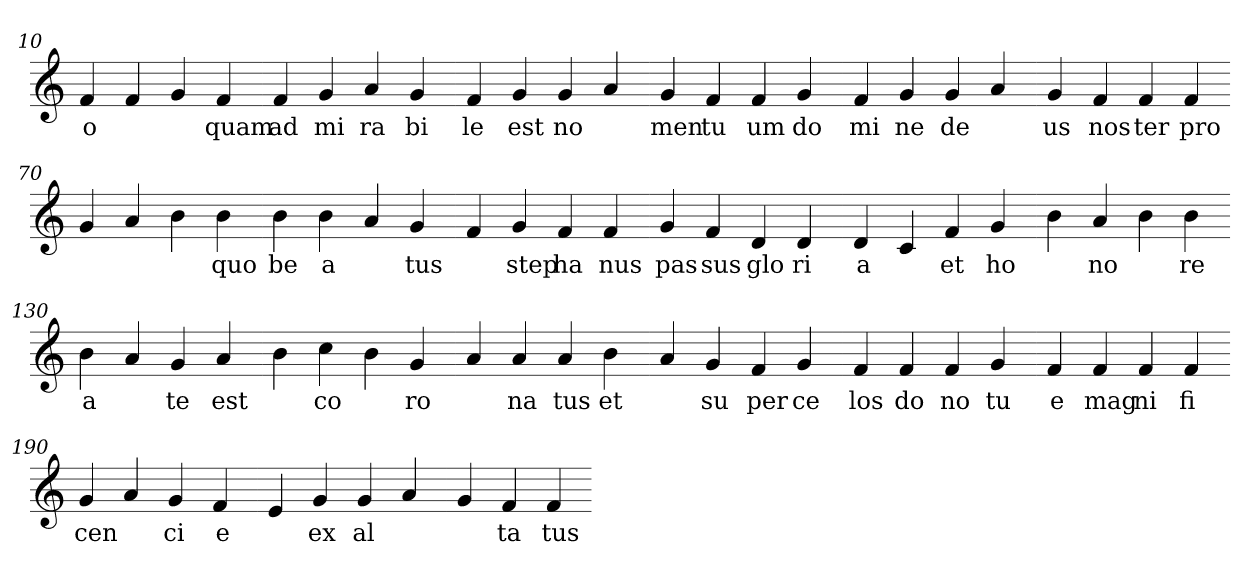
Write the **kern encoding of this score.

**kern	**text
*part1	*part1
*staff1	*staff1
*clefG2	*
=10.	=10.
4f	o
4f	.
4g	.
4f	quam
=20.-	=20.-
4f	ad
4g	mi
4a	ra
4g	bi
=30.-	=30.-
4f	le
4g	est
4g	no
4a	.
=40.-	=40.-
4g	men
4f	tu
4f	um
4g	do
=50.-	=50.-
4f	mi
4g	ne
4g	de
4a	.
=60.-	=60.-
4g	us
4f	nos
4f	ter
4f	pro
=70.-	=70.-
4g	.
4a	.
4b	.
4b	quo
=80.-	=80.-
4b	be
4b	a
4a	.
4g	tus
=90.-	=90.-
4f	.
4g	step
4f	ha
4f	nus
=100.-	=100.-
4g	pas
4f	sus
4d	glo
4d	ri
=110.-	=110.-
4d	a
4c	.
4f	et
4g	ho
=120.-	=120.-
4b	.
4a	no
4b	.
4b	re
=130.-	=130.-
4b	a
4a	.
4g	te
4a	est
=140.-	=140.-
4b	.
4cc	co
4b	.
4g	ro
=150.-	=150.-
4a	.
4a	na
4a	tus
4b	et
=160.-	=160.-
4a	.
4g	su
4f	per
4g	ce
=170.-	=170.-
4f	los
4f	do
4f	no
4g	tu
=180.-	=180.-
4f	e
4f	mag
4f	ni
4f	fi
=190.-	=190.-
4g	cen
4a	.
4g	ci
4f	e
=200.-	=200.-
4e	.
4g	ex
4g	al
4a	.
=210.-	=210.-
4g	.
4f	ta
4f	tus
=-	=-
*-	*-
